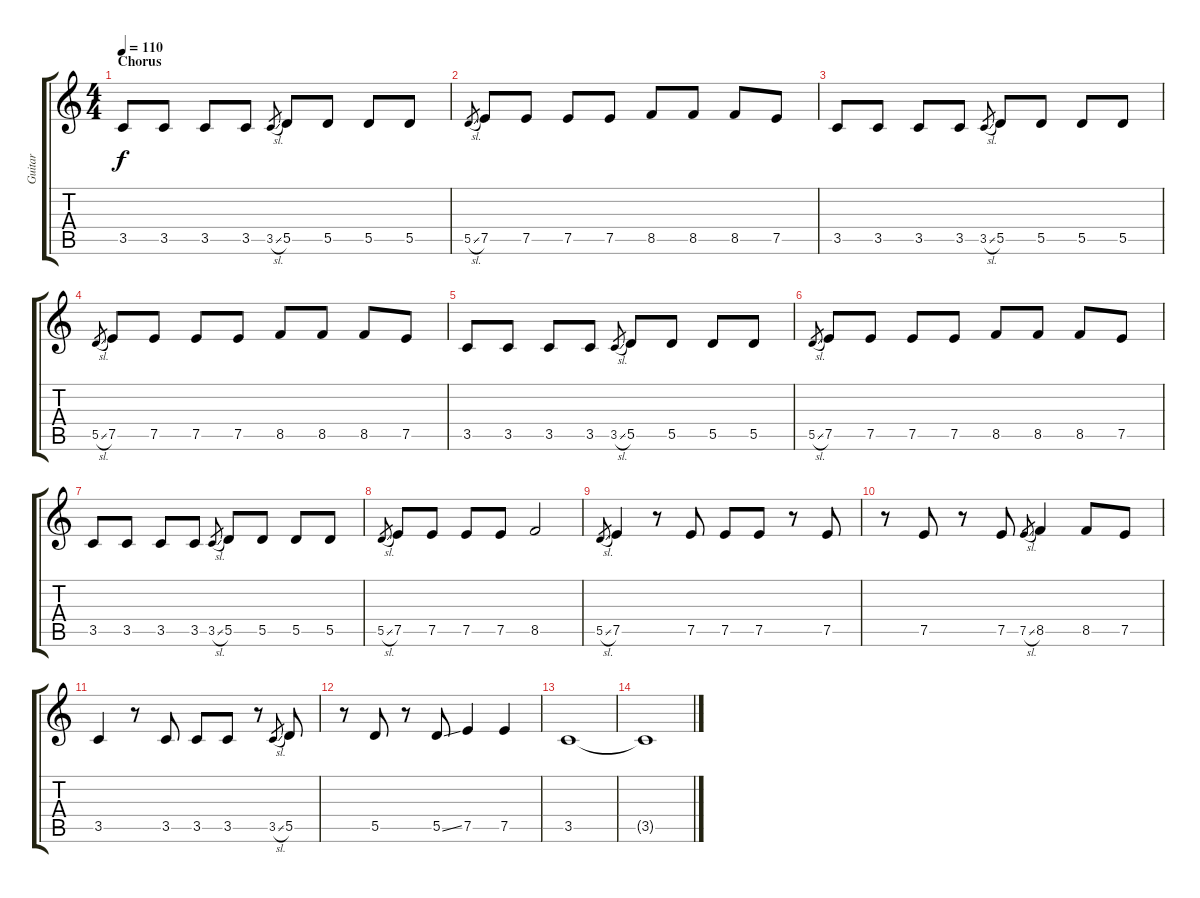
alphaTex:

\track ("Guitar" "Guitar") {instrument electricguitarjazz}
\staff {score tabs}
\tuning (E4 B3 G3 D3 A2 E2) {hide}
\ts (4 4)
\section ("" "Chorus")
\tempo 110
\clef g2
\ks c
3.5.8{dy f} 3.5.8 3.5.8 3.5.8 3.5{sl}.8{gr} 5.5.8 5.5.8 5.5.8 5.5.8 |
5.5{sl}.8{gr} 7.5.8 7.5.8 7.5.8 7.5.8 8.5.8 8.5.8 8.5.8 7.5.8 |
3.5.8 3.5.8 3.5.8 3.5.8 3.5{sl}.8{gr} 5.5.8 5.5.8 5.5.8 5.5.8 |
5.5{sl}.8{gr} 7.5.8 7.5.8 7.5.8 7.5.8 8.5.8 8.5.8 8.5.8 7.5.8 |
3.5.8 3.5.8 3.5.8 3.5.8 3.5{sl}.8{gr} 5.5.8 5.5.8 5.5.8 5.5.8 |
5.5{sl}.8{gr} 7.5.8 7.5.8 7.5.8 7.5.8 8.5.8 8.5.8 8.5.8 7.5.8 |
3.5.8 3.5.8 3.5.8 3.5.8 3.5{sl}.8{gr} 5.5.8 5.5.8 5.5.8 5.5.8 |
5.5{sl}.8{gr} 7.5.8 7.5.8 7.5.8 7.5.8 8.5.2 |
5.5{sl}.8{gr} 7.5.4 r.8 7.5.8 7.5.8 7.5.8 r.8 7.5.8 |
r.8 7.5.8 r.8 7.5.8 7.5{sl}.8{gr} 8.5.4 8.5.8 7.5.8 |
3.5.4 r.8 3.5.8 3.5.8 3.5.8 r.8 3.5{sl}.8{gr} 5.5.8 |
r.8 5.5.8 r.8 5.5{ss}.8 7.5.4 7.5.4 |
3.5.1 |
3.5{t}.1
